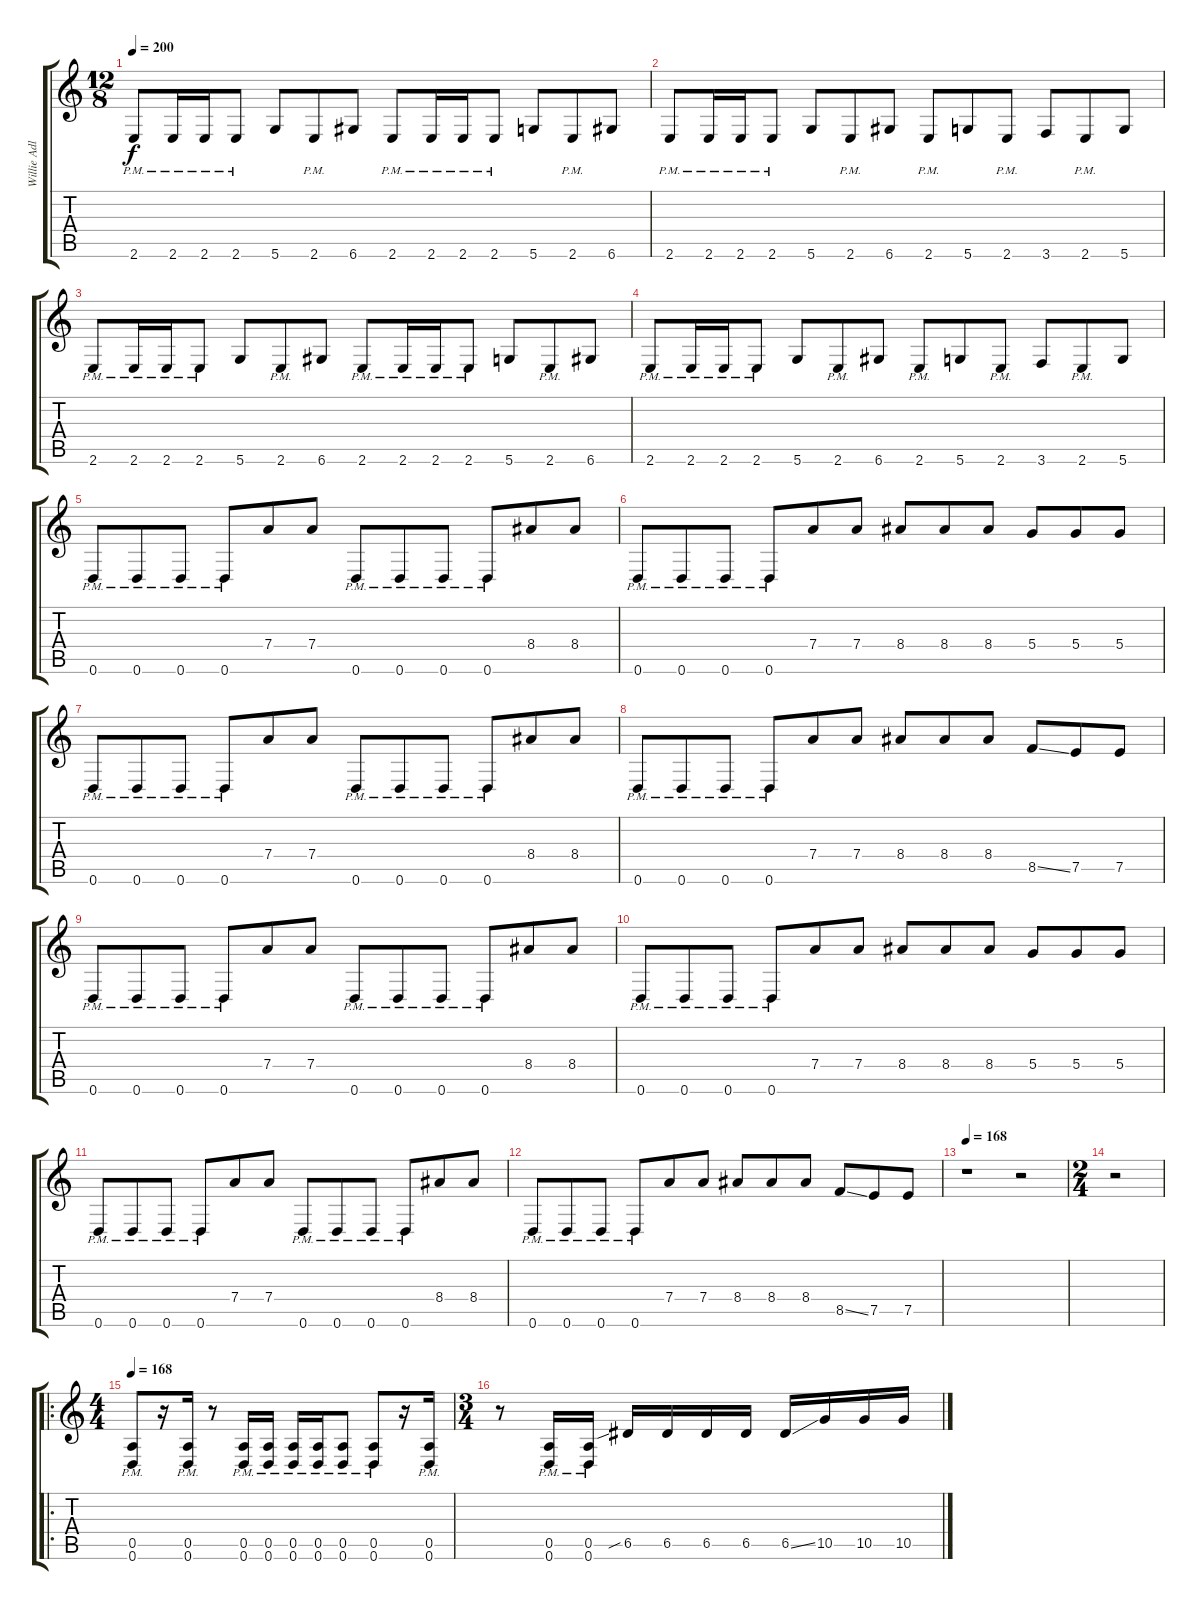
\track ("Willie Adler" "Willie Adl") {instrument distortionguitar}
\staff {score tabs}
\tuning (E4 B3 G3 D3 A2 D2) {hide}
\ts (12 8)
\tempo 200
\clef g2
\ks c
2.6{pm}.8{dy f} 2.6{pm}.16 2.6{pm}.16 2.6{pm}.8 5.6.8 2.6{pm}.8 6.6.8 2.6{pm}.8 2.6{pm}.16 2.6{pm}.16 2.6{pm}.8 5.6.8 2.6{pm}.8 6.6.8 |
2.6{pm}.8 2.6{pm}.16 2.6{pm}.16 2.6{pm}.8 5.6.8 2.6{pm}.8 6.6.8 2.6{pm}.8 5.6.8 2.6{pm}.8 3.6.8 2.6{pm}.8 5.6.8 |
2.6{pm}.8 2.6{pm}.16 2.6{pm}.16 2.6{pm}.8 5.6.8 2.6{pm}.8 6.6.8 2.6{pm}.8 2.6{pm}.16 2.6{pm}.16 2.6{pm}.8 5.6.8 2.6{pm}.8 6.6.8 |
2.6{pm}.8 2.6{pm}.16 2.6{pm}.16 2.6{pm}.8 5.6.8 2.6{pm}.8 6.6.8 2.6{pm}.8 5.6.8 2.6{pm}.8 3.6.8 2.6{pm}.8 5.6.8 |
0.6{pm}.8 0.6{pm}.8 0.6{pm}.8 0.6{pm}.8 7.4.8 7.4.8 0.6{pm}.8 0.6{pm}.8 0.6{pm}.8 0.6{pm}.8 8.4.8 8.4.8 |
0.6{pm}.8 0.6{pm}.8 0.6{pm}.8 0.6{pm}.8 7.4.8 7.4.8 8.4.8 8.4.8 8.4.8 5.4.8 5.4.8 5.4.8 |
0.6{pm}.8 0.6{pm}.8 0.6{pm}.8 0.6{pm}.8 7.4.8 7.4.8 0.6{pm}.8 0.6{pm}.8 0.6{pm}.8 0.6{pm}.8 8.4.8 8.4.8 |
0.6{pm}.8 0.6{pm}.8 0.6{pm}.8 0.6{pm}.8 7.4.8 7.4.8 8.4.8 8.4.8 8.4.8 8.5{ss}.8 7.5.8 7.5.8 |
0.6{pm}.8 0.6{pm}.8 0.6{pm}.8 0.6{pm}.8 7.4.8 7.4.8 0.6{pm}.8 0.6{pm}.8 0.6{pm}.8 0.6{pm}.8 8.4.8 8.4.8 |
0.6{pm}.8 0.6{pm}.8 0.6{pm}.8 0.6{pm}.8 7.4.8 7.4.8 8.4.8 8.4.8 8.4.8 5.4.8 5.4.8 5.4.8 |
0.6{pm}.8 0.6{pm}.8 0.6{pm}.8 0.6{pm}.8 7.4.8 7.4.8 0.6{pm}.8 0.6{pm}.8 0.6{pm}.8 0.6{pm}.8 8.4.8 8.4.8 |
0.6{pm}.8 0.6{pm}.8 0.6{pm}.8 0.6{pm}.8 7.4.8 7.4.8 8.4.8 8.4.8 8.4.8 8.5{ss}.8 7.5.8 7.5.8 |
\tempo 168
r.1 r.2 |
\ts (2 4)
r.2 |
\ro
\ts (4 4)
\tempo 168
(0.5{pm} 0.6{pm}).8 r.16 (0.5{pm} 0.6{pm}).16 r.8 (0.5{pm} 0.6{pm}).16 (0.5{pm} 0.6{pm}).16 (0.5{pm} 0.6{pm}).16 (0.5{pm} 0.6{pm}).16 (0.5{pm} 0.6{pm}).8 (0.5{pm} 0.6{pm}).8 r.16 (0.5{pm} 0.6{pm}).16 |
\ts (3 4)
r.8 (0.5{pm} 0.6{pm}).16 (0.5{pm} 0.6{pm}).16 6.5{sib}.16 6.5.16 6.5.16 6.5.16 6.5{ss}.16 10.5.16 10.5.16 10.5.16
